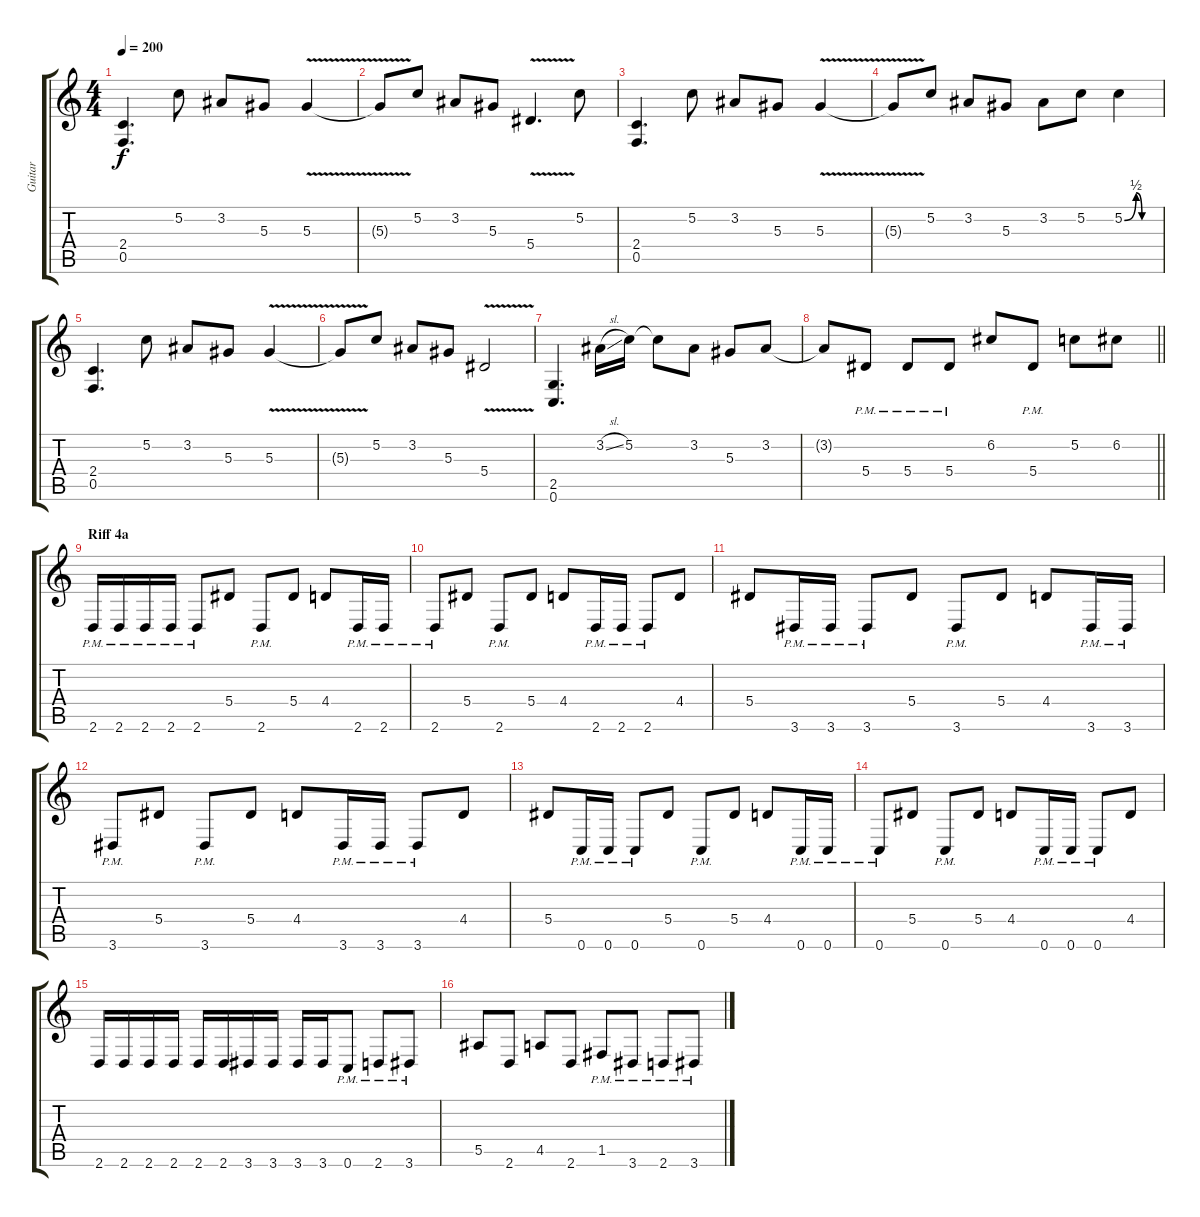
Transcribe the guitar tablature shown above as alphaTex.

\track ("Guitar" "Guitar") {instrument distortionguitar}
\staff {score tabs}
\tuning (C4 G3 Eb3 Bb2 F2 C2) {hide}
\ts (4 4)
\tempo 200
\clef g2
\ks c
(2.4 0.5).4{d dy f} 5.2.8 3.2.8 5.3.8 5.3{v}.4 |
5.3{t}.8 5.2.8 3.2.8 5.3.8 5.4{v}.4{d} 5.2.8 |
(2.4 0.5).4{d} 5.2.8 3.2.8 5.3.8 5.3{v}.4 |
5.3{t}.8 5.2.8 3.2.8 5.3.8 3.2.8 5.2.8 5.2{be (custom 0 0 20 2 30 0 60 0)}.4 |
(2.4 0.5).4{d} 5.2.8 3.2.8 5.3.8 5.3{v}.4 |
5.3{t}.8 5.2.8 3.2.8 5.3.8 5.4{v}.2 |
(2.5 0.6).4{d} 3.2{sl}.16 5.2.16 5.2{t}.8 3.2.8 5.3.8 3.2.8 |
\barLineRight lightlight
3.2{t}.8 5.4{pm}.8 5.4{pm}.8 5.4{pm}.8 6.2.8 5.4{pm}.8 5.2.8 6.2.8 |
\section ("" "Riff 4a")
2.6{pm}.16 2.6{pm}.16 2.6{pm}.16 2.6{pm}.16 2.6{pm}.8 5.4.8 2.6{pm}.8 5.4.8 4.4.8 2.6{pm}.16 2.6{pm}.16 |
2.6{pm}.8 5.4.8 2.6{pm}.8 5.4.8 4.4.8 2.6{pm}.16 2.6{pm}.16 2.6{pm}.8 4.4.8 |
5.4.8 3.6{pm}.16 3.6{pm}.16 3.6{pm}.8 5.4.8 3.6{pm}.8 5.4.8 4.4.8 3.6{pm}.16 3.6{pm}.16 |
3.6{pm}.8 5.4.8 3.6{pm}.8 5.4.8 4.4.8 3.6{pm}.16 3.6{pm}.16 3.6{pm}.8 4.4.8 |
5.4.8 0.6{pm}.16 0.6{pm}.16 0.6{pm}.8 5.4.8 0.6{pm}.8 5.4.8 4.4.8 0.6{pm}.16 0.6{pm}.16 |
0.6{pm}.8 5.4.8 0.6{pm}.8 5.4.8 4.4.8 0.6{pm}.16 0.6{pm}.16 0.6{pm}.8 4.4.8 |
2.6.16 2.6.16 2.6.16 2.6.16 2.6.16 2.6.16 3.6.16 3.6.16 3.6.16 3.6.16 0.6{pm}.8 2.6{pm}.8 3.6{pm}.8 |
5.5.8 2.6.8 4.5.8 2.6.8 1.5{pm}.8 3.6{pm}.8 2.6{pm}.8 3.6{pm}.8
